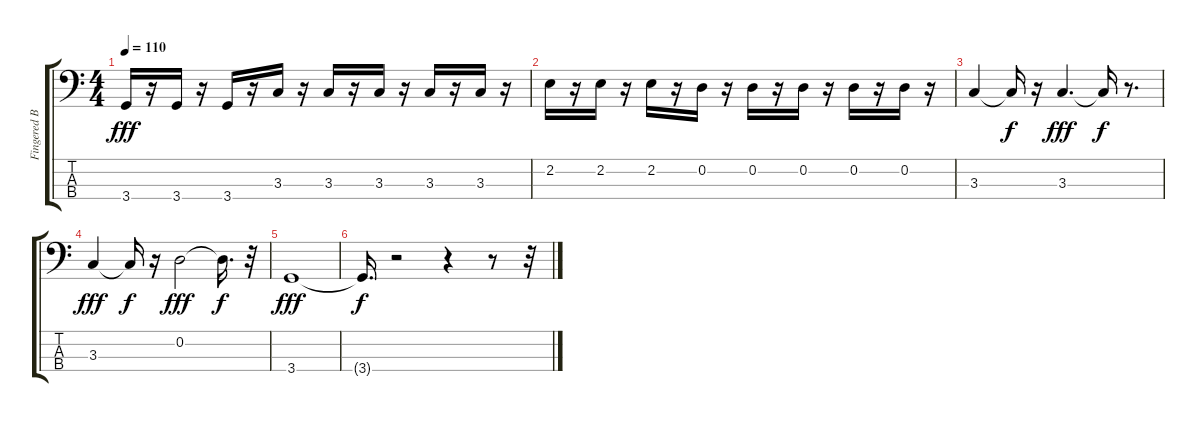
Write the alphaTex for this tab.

\track ("Fingered Bass       " "Fingered B") {instrument electricbassfinger}
\staff {score tabs}
\tuning (G2 D2 A1 E1) {hide}
\ts (4 4)
\tempo 110
\clef f4
\ks c
3.4.16{dy fff} r.16 3.4.16 r.16 3.4.16 r.16 3.3.16 r.16 3.3.16 r.16 3.3.16 r.16 3.3.16 r.16 3.3.16 r.16 |
2.2.16 r.16 2.2.16 r.16 2.2.16 r.16 0.2.16 r.16 0.2.16 r.16 0.2.16 r.16 0.2.16 r.16 0.2.16 r.16 |
3.3.4 3.3{t}.16{dy f} r.16 3.3.4{d dy fff} 3.3{t}.16{dy f} r.8{d} |
3.3.4{dy fff} 3.3{t}.16{dy f} r.16 0.2.2{dy fff} 0.2{t}.16{d dy f} r.32 |
3.4.1{dy fff} |
3.4{t}.16{d dy f} r.2 r.4 r.8 r.32
